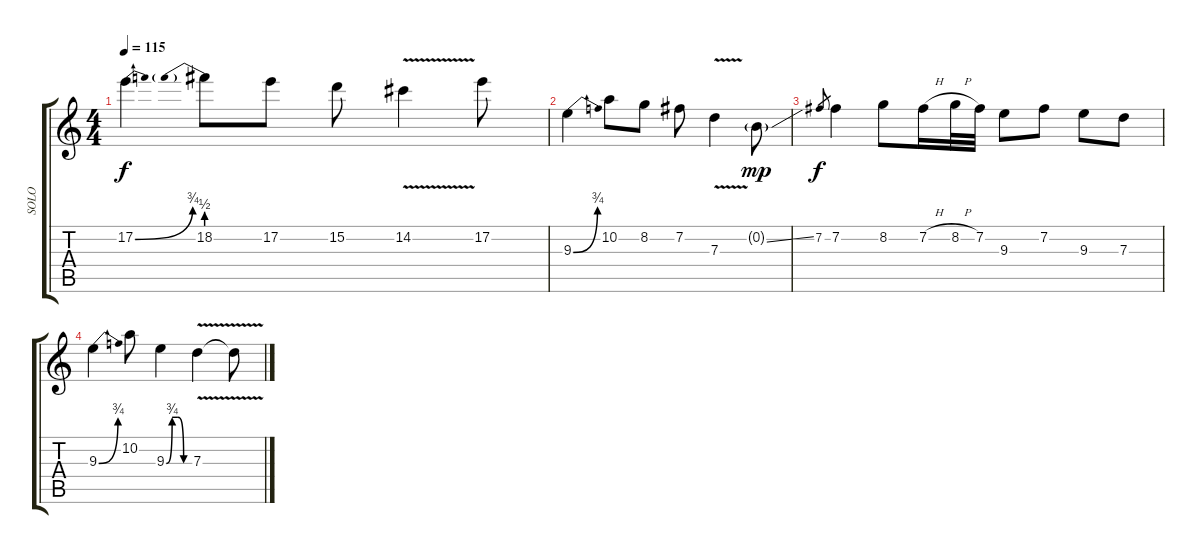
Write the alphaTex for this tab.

\track ("SOLO" "SOLO") {instrument overdrivenguitar}
\staff {score tabs}
\tuning (E4 B3 G3 D3 A2 E2) {hide}
\ts (4 4)
\tempo 115
\clef g2
\ks c
17.2{be (bend 0 0 60 3)}.4{dy f} 18.2{be (prebend 0 2 60 2)}.8 17.2.8 15.2.8 14.2{v}.4 17.2.8 |
9.3{be (bend 0 0 60 3)}.4 10.2.8 8.2.8 7.2.8 7.3{v}.4 0.2{ss g}.8{dy mp} |
7.2.8{gr dy f} 7.2.4 8.2.8 7.2{h}.16 8.2{h}.32 7.2.32 9.3.8 7.2.8 9.3.8 7.3.8 |
9.3{be (bend 0 0 60 3)}.4 10.2.8 9.3{be (custom 0 0 15 3 30 3 45 0 60 0)}.4 7.3{v}.4 7.3{t}.8{volume 14}
